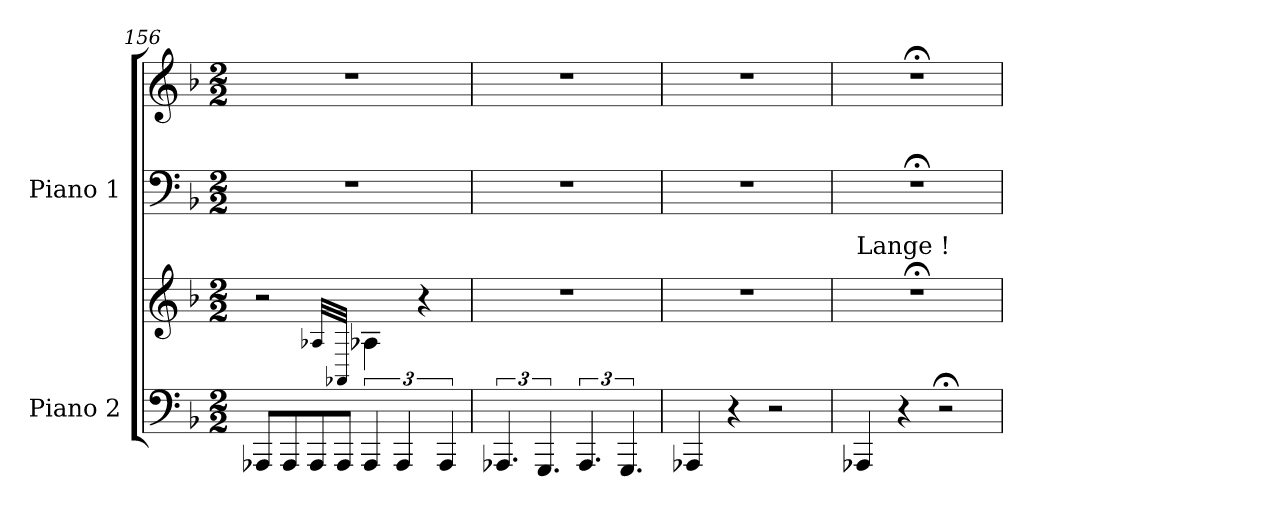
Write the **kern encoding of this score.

**kern	**kern	**kern	**kern
*part2	*part2	*part1	*part1
*staff4	*staff3	*staff2	*staff1
*I"Piano 2	*	*I"Piano 1	*
*I'Pno. 2	*	*I'Pno. 1	*
*clefF4	*clefG2	*clefF4	*clefG2
*k[b-]	*k[b-]	*k[b-]	*k[b-]
*M2/2	*M2/2	*M2/2	*M2/2
=156	=156	=156	=156
8AAA-X/L	2r	1r	1r
8AAA-/	.	.	.
8AAA-/	.	.	.
8AAA-/J	.	.	.
.	32qA-X/LLL	.	.
.	32qAA-X/JJJ	.	.
6AAA-/	4A-\	.	.
6AAA-/	.	.	.
.	4r	.	.
6AAA-/	.	.	.
=157	=157	=157	=157
6.AAA-X/	1r	1r	1r
6.GGG/	.	.	.
6.AAA-/	.	.	.
6.GGG/	.	.	.
=158	=158	=158	=158
4AAA-X/	1r	1r	1r
4r	.	.	.
2r	.	.	.
=159	=159	=159	=159
!	!LO:TX:a:t=Lange !	!	!
4AAA-X/	1r;<	1r;<	1r;<
4r	.	.	.
2r;<	.	.	.
=	=	=	=
*-	*-	*-	*-
